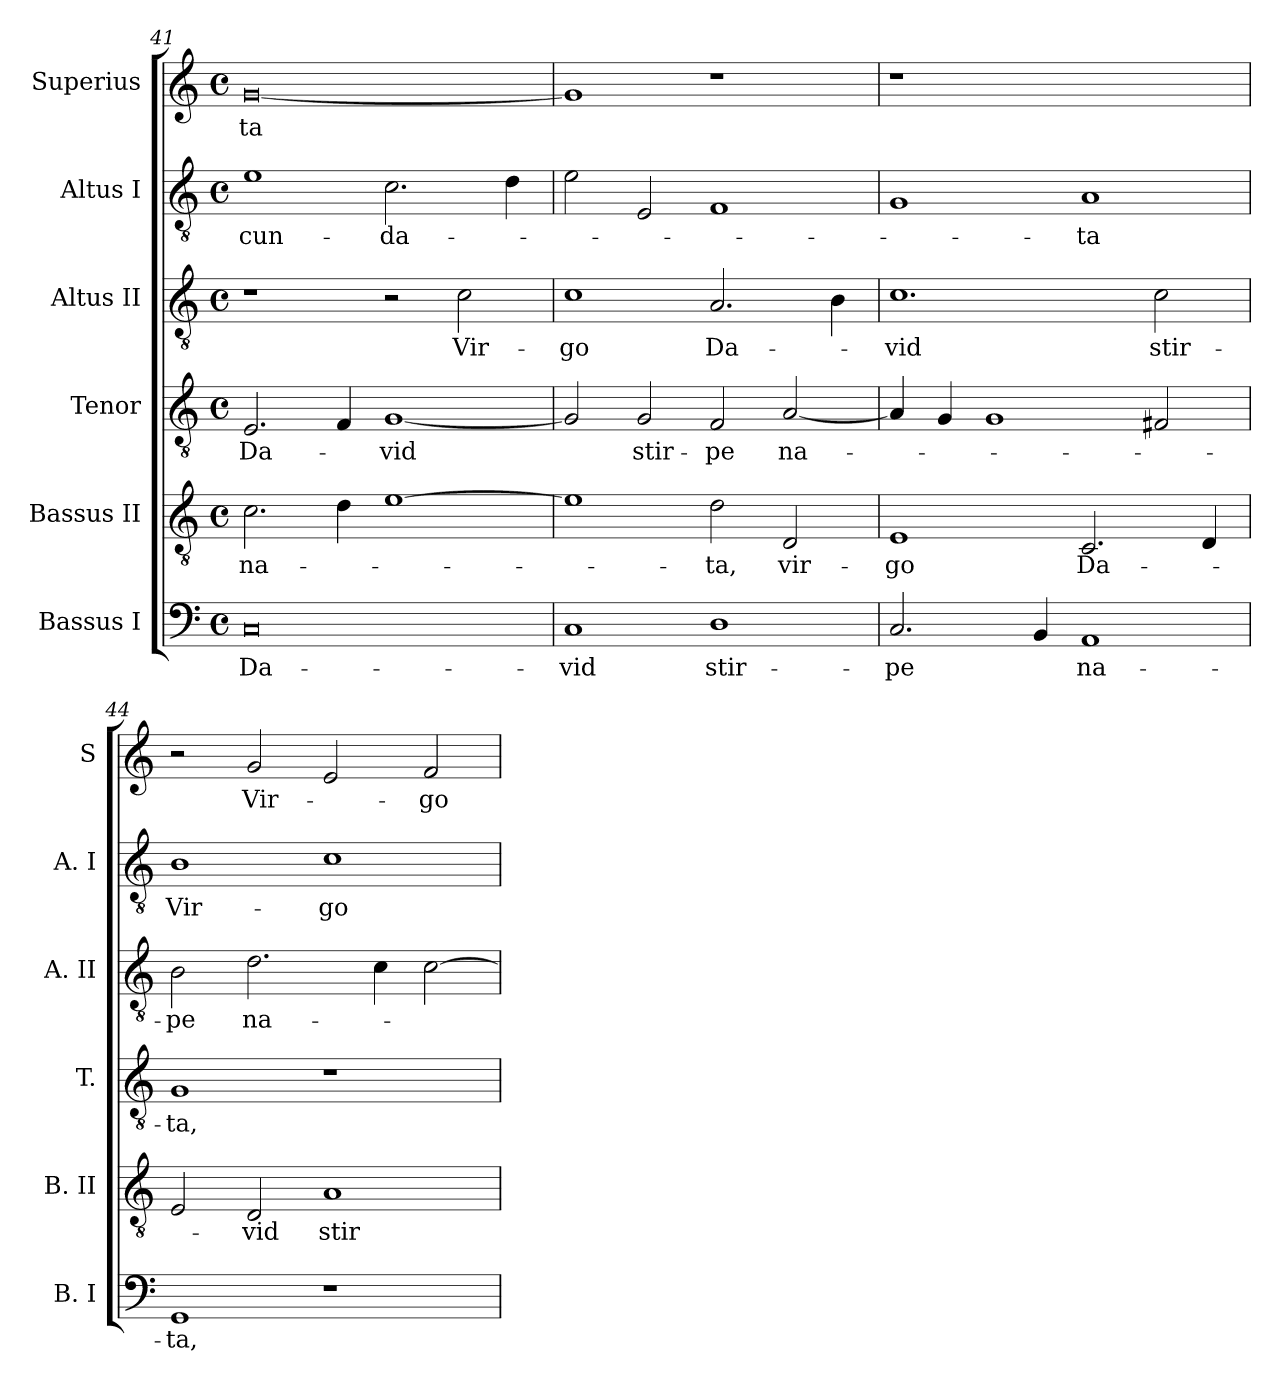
**kern	**text	**kern	**text	**kern	**text	**kern	**text	**kern	**text	**kern	**text
*part6	*part6	*part5	*part5	*part4	*part4	*part3	*part3	*part2	*part2	*part1	*part1
*staff6	*staff6	*staff5	*staff5	*staff4	*staff4	*staff3	*staff3	*staff2	*staff2	*staff1	*staff1
*I"Bassus I	*	*I"Bassus II	*	*I"Tenor	*	*I"Altus II	*	*I"Altus I	*	*I"Superius	*
*I'B. I	*	*I'B. II	*	*I'T.	*	*I'A. II	*	*I'A. I	*	*I'S	*
*clefF4	*	*clefGv2	*	*clefGv2	*	*clefGv2	*	*clefGv2	*	*clefG2	*
*	*	*ITrd7c12	*	*ITrd7c12	*	*ITrd7c12	*	*ITrd7c12	*	*	*
*k[]	*	*k[]	*	*k[]	*	*k[]	*	*k[]	*	*k[]	*
*C:	*	*C:	*	*C:	*	*C:	*	*C:	*	*C:	*
*M4/4	*	*M4/4	*	*M4/4	*	*M4/4	*	*M4/4	*	*M4/4	*
*met(c)	*	*met(c)	*	*met(c)	*	*met(c)	*	*met(c)	*	*met(c)	*
=41	=41	=41	=41	=41	=41	=41	=41	=41	=41	=41	=41
!	!LO:LY:b:color=#000000	!	!	!	!	!	!	!	!	!	!
!	!	!	!LO:LY:b:color=#000000	!	!	!	!	!	!	!	!
!	!	!	!	!	!LO:LY:b:color=#000000	!	!	!	!	!	!
!	!	!	!	!	!	!	!	!	!LO:LY:b:color=#000000	!	!
!	!	!	!	!	!	!	!	!	!	!	!LO:LY:b:color=#000000
0Ci	Da-	2.Ci\	na-	2.EEi/	Da-	1r	.	1Ei	-cun-	[<0gi	-ta
.	.	4Di\	.	4FFi/	.	.	.	.	.	.	.
!	!	!	!	!	!LO:LY:b:color=#000000	!	!	!	!	!	!
!	!	!	!	!	!	!	!	!	!LO:LY:b:color=#000000	!	!
.	.	[>1Ei	.	[<1GGi	-vid	2r	.	2.Ci\	-da-	.	.
!	!	!	!	!	!	!	!LO:LY:b:color=#000000	!	!	!	!
.	.	.	.	.	.	2Ci\	Vir-	.	.	.	.
.	.	.	.	.	.	.	.	4Di\	.	.	.
=42	=42	=42	=42	=42	=42	=42	=42	=42	=42	=42	=42
!	!LO:LY:b:color=#000000	!	!	!	!	!	!	!	!	!	!
!	!	!	!	!	!	!	!LO:LY:b:color=#000000	!	!	!	!
1Ci	-vid	1Ei]	.	2GGi/]	.	1Ci	-go	2Ei\	.	1gi]	.
!	!	!	!	!	!LO:LY:b:color=#000000	!	!	!	!	!	!
.	.	.	.	2GGi/	stir-	.	.	2EEi/	.	.	.
!	!LO:LY:b:color=#000000	!	!	!	!	!	!	!	!	!	!
!	!	!	!LO:LY:b:color=#000000	!	!	!	!	!	!	!	!
!	!	!	!	!	!LO:LY:b:color=#000000	!	!	!	!	!	!
!	!	!	!	!	!	!	!LO:LY:b:color=#000000	!	!	!	!
1Di	stir-	2Di\	-ta,	2FFi/	-pe	2.AAi/	Da-	1FFi	.	1r	.
!	!	!	!LO:LY:b:color=#000000	!	!	!	!	!	!	!	!
!	!	!	!	!	!LO:LY:b:color=#000000	!	!	!	!	!	!
.	.	2DDi/	vir-	[<2AAi/	na-	.	.	.	.	.	.
.	.	.	.	.	.	4BBi\	.	.	.	.	.
=43	=43	=43	=43	=43	=43	=43	=43	=43	=43	=43	=43
!	!LO:LY:b:color=#000000	!	!	!	!	!	!	!	!	!	!
!	!	!	!LO:LY:b:color=#000000	!	!	!	!	!	!	!	!
!	!	!	!	!	!	!	!LO:LY:b:color=#000000	!	!	!LO:N:vis=1	!
2.Ci/	-pe	1EEi	-go	4AAi/]	.	1.Ci	-vid	1GGi	.	1r	.
.	.	.	.	4GGi/	.	.	.	.	.	.	.
.	.	.	.	1GGi	.	.	.	.	.	.	.
4BBi/	.	.	.	.	.	.	.	.	.	.	.
!	!LO:LY:b:color=#000000	!	!	!	!	!	!	!	!	!	!
!	!	!	!LO:LY:b:color=#000000	!	!	!	!	!	!	!	!
!	!	!	!	!	!	!	!	!	!LO:LY:b:color=#000000	!	!
1AAi	na-	2.CCi/	Da-	.	.	.	.	1AAi	-ta	1ryy	.
!	!	!	!	!	!	!	!LO:LY:b:color=#000000	!	!	!	!
.	.	.	.	2FF#Xi/	.	2Ci\	stir-	.	.	.	.
.	.	4DDi/	.	.	.	.	.	.	.	.	.
=44	=44	=44	=44	=44	=44	=44	=44	=44	=44	=44	=44
!	!LO:LY:b:color=#000000	!	!	!	!	!	!	!	!	!	!
!	!	!	!	!	!LO:LY:b:color=#000000	!	!	!	!	!	!
!	!	!	!	!	!	!	!LO:LY:b:color=#000000	!	!	!	!
!	!	!	!	!	!	!	!	!	!LO:LY:b:color=#000000	!	!
1GGi	-ta,	2EEi/	.	1GGi	-ta,	2BBi\	-pe	1BBi	Vir-	2r	.
!	!	!	!LO:LY:b:color=#000000	!	!	!	!	!	!	!	!
!	!	!	!	!	!	!	!LO:LY:b:color=#000000	!	!	!	!
!	!	!	!	!	!	!	!	!	!	!	!LO:LY:b:color=#000000
.	.	2DDi/	-vid	.	.	2.Di\	na-	.	.	2gi/	Vir-
!	!	!	!LO:LY:b:color=#000000	!	!	!	!	!	!	!	!
!	!	!	!	!	!	!	!	!	!LO:LY:b:color=#000000	!	!
1r	.	1AAi	stir-	1r	.	.	.	1Ci	-go	2ei/	.
.	.	.	.	.	.	4Ci\	.	.	.	.	.
!	!	!	!	!	!	!	!	!	!	!	!LO:LY:b:color=#000000
.	.	.	.	.	.	[>2Ci\	.	.	.	2fi/	-go
=	=	=	=	=	=	=	=	=	=	=	=
*-	*-	*-	*-	*-	*-	*-	*-	*-	*-	*-	*-
